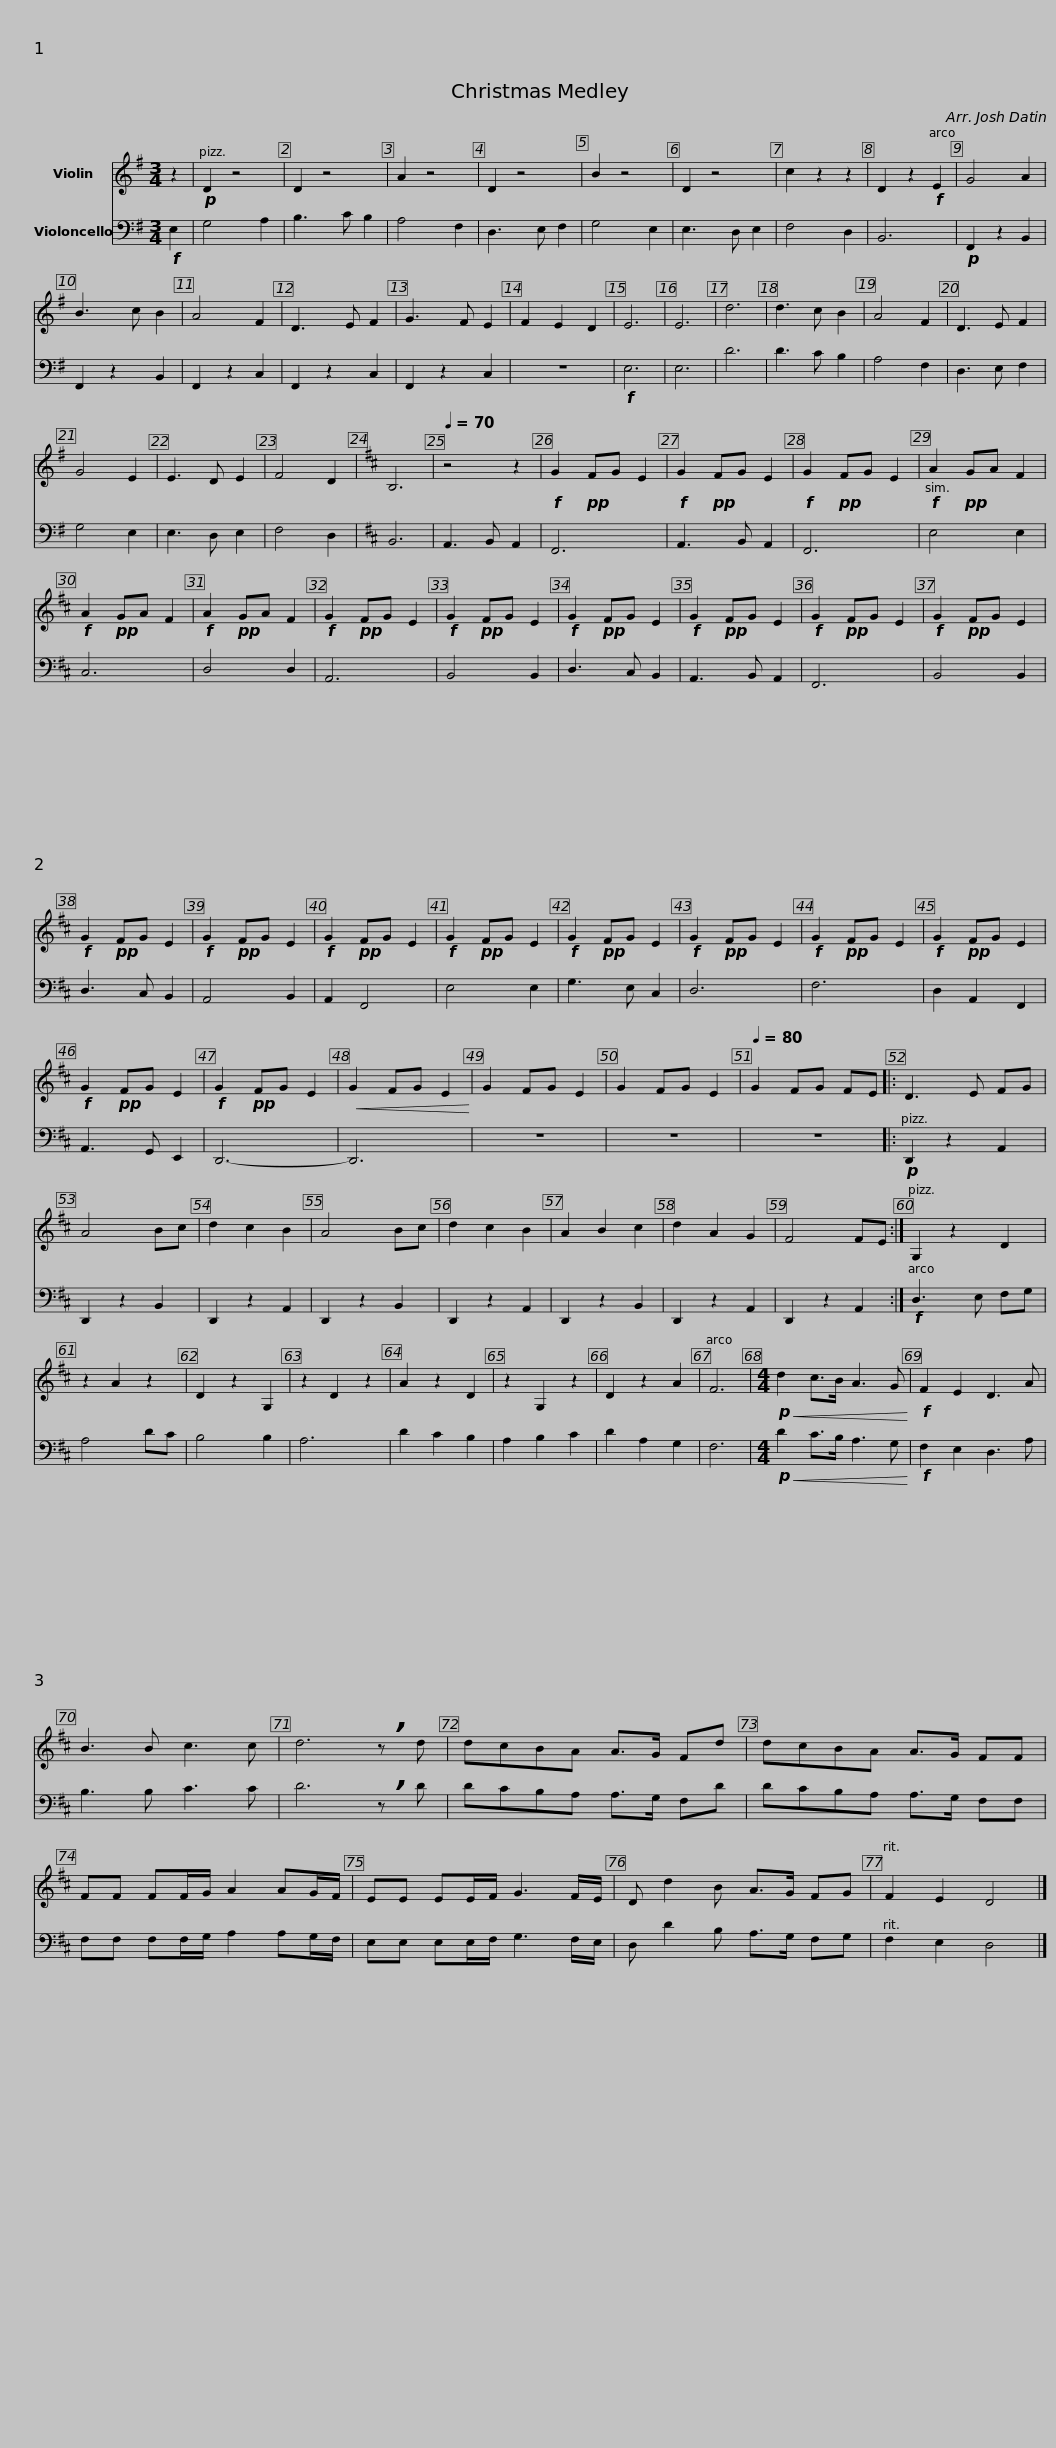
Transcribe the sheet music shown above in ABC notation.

X:1
%%score 1 2
L:1/8
M:3/4
I:linebreak $
K:G
V:1 treble
V:2 bass
V:1
 z2 |!p! D2 z4 | D2 z4 | A2 z4 | D2 z4 | %5
 B2 z4 | D2 z4 | c2 z2 z2 | D2 z2!f! E2 | G4 A2 | %10
 B3 c B2 |$ A4 F2 | D3 E F2 | G3 F E2 | F2 E2 D2 | %15
 E6 | E6 | d6 | d3 c B2 | A4 F2 | %20
 D3 E F2 | G4 E2 | E3 D E2 |$ F4 D2 |[K:D] B,6 | %25
[Q:1/4=70] z4 z2 |!f! G2!pp! FG E2 |!f! G2!pp! FG E2 |!f! G2!pp! FG E2 |!f! A2!pp! GA F2 | %30
!f! A2!pp! GA F2 |!f! A2!pp! GA F2 |!f! G2!pp! FG E2 |!f! G2!pp! FG E2 |$!f! G2!pp! FG E2 | %35
!f! G2!pp! FG E2 |!f! G2!pp! FG E2 |!f! G2!pp! FG E2 |!f! G2!pp! FG E2 |!f! G2!pp! FG E2 | %40
!f! G2!pp! FG E2 |!f! G2!pp! FG E2 |!f! G2!pp! FG E2 |!f! G2!pp! FG E2 |$!f! G2!pp! FG E2 | %45
!f! G2!pp! FG E2 |!f! G2!pp! FG E2 |!f! G2!pp! FG E2 |!<(! G2 FG E2!<)! | G2 FG E2 | %50
 G2 FG E2 |[Q:1/4=80] G2 FG FE |: D3 E FG |$ A4 Bc | d2 c2 B2 | %55
 A4 Bc | d2 c2 B2 | A2 B2 c2 | d2 A2 G2 | F4 FE :| %60
 G,2 z2 D2 | z2 A2 z2 | D2 z2 G,2 |$ z2 D2 z2 | A2 z2 D2 | %65
 z2 G,2 z2 | D2 z2 A2 | F6 |[M:4/4]!p!!<(! d2 c>B A3 G!<)! |!f! F2 E2 D3 A | %70
 B3 B c3 c | d6 !breath!z d |$ dcBA A>G Fd | dcBA A>G FF | FF FF/G/ A2 AG/F/ | %75
 EE EE/F/ G3 F/E/ | D d2 B A>G FG |$ F2 E2 D4 |] %78
V:2
!f! E,2 | G,4 A,2 | B,3 C B,2 | A,4 F,2 | D,3 E, F,2 | %5
 G,4 E,2 | E,3 D, E,2 | F,4 D,2 | B,,6 |!p! F,,2 z2 B,,2 | %10
 F,,2 z2 B,,2 |$ F,,2 z2 C,2 | F,,2 z2 C,2 | F,,2 z2 C,2 | z6 | %15
!f! E,6 | E,6 | D6 | D3 C B,2 | A,4 F,2 | %20
 D,3 E, F,2 | G,4 E,2 | E,3 D, E,2 |$ F,4 D,2 |[K:D] B,,6 | %25
 A,,3 B,, A,,2 | F,,6 | A,,3 B,, A,,2 | F,,6 | E,4 E,2 | %30
 C,6 | D,4 D,2 | A,,6 | B,,4 B,,2 |$ D,3 C, B,,2 | %35
 A,,3 B,, A,,2 | F,,6 | B,,4 B,,2 | D,3 C, B,,2 | A,,4 B,,2 | %40
 A,,2 F,,4 | E,4 E,2 | G,3 E, C,2 | D,6 |$ F,6 | %45
 D,2 A,,2 F,,2 | A,,3 G,, E,,2 | D,,6- | D,,6 | z6 | %50
 z6 | z6 |:!p! D,,2 z2 A,,2 |$ D,,2 z2 B,,2 | D,,2 z2 A,,2 | %55
 D,,2 z2 B,,2 | D,,2 z2 A,,2 | D,,2 z2 B,,2 | D,,2 z2 A,,2 | D,,2 z2 A,,2 :| %60
!f! D,3 E, F,G, | A,4 DC | B,4 B,2 |$ A,6 | D2 C2 B,2 | %65
 A,2 B,2 C2 | D2 A,2 G,2 | F,6 |[M:4/4]!p!!<(! D2 C>B, A,3 G,!<)! |!f! F,2 E,2 D,3 A, | %70
 B,3 B, C3 C | D6 !breath!z D |$ DCB,A, A,>G, F,D | DCB,A, A,>G, F,F, | F,F, F,F,/G,/ A,2 A,G,/F,/ | %75
 E,E, E,E,/F,/ G,3 F,/E,/ | D, D2 B, A,>G, F,G, |$ F,2 E,2 D,4 |] %78
